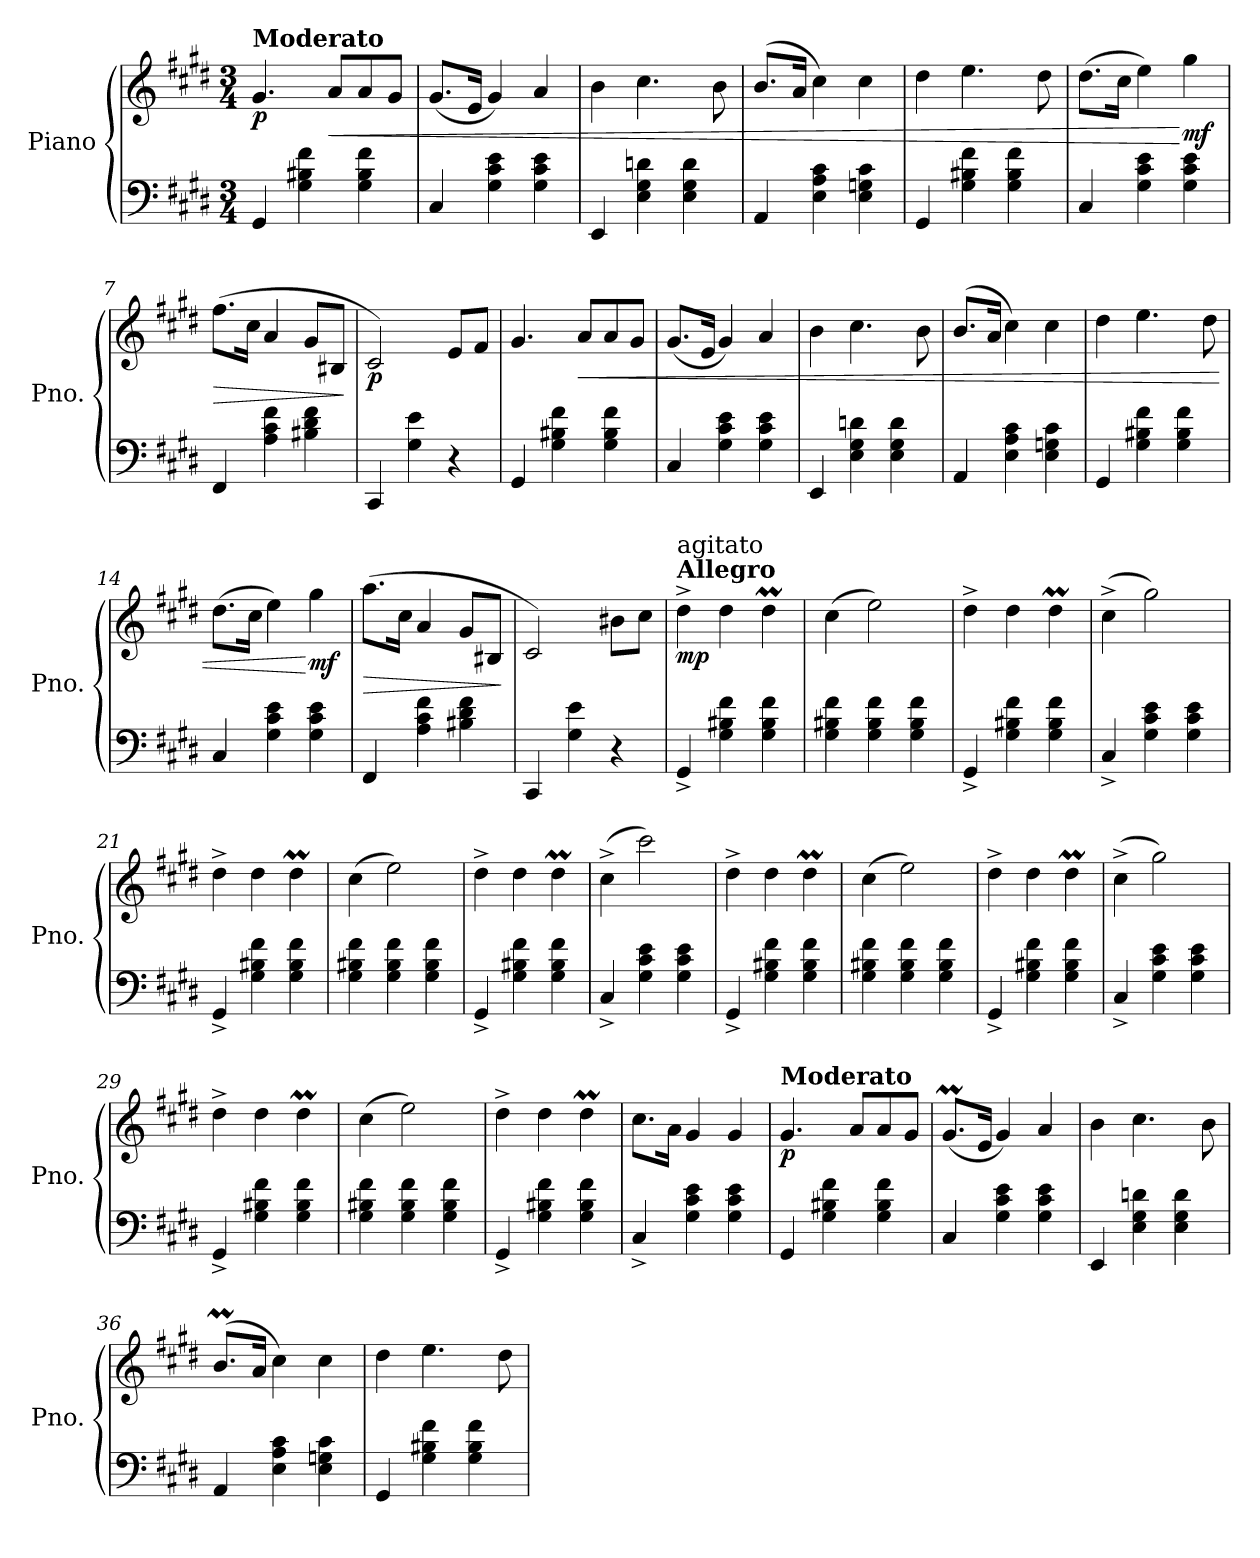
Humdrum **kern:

**kern	**kern	**dynam
*part1	*part1	*part1
*staff2	*staff1	*staff1/2
*I"Piano	*	*
*I'Pno.	*	*
*clefF4	*clefG2	*
*k[f#c#g#d#]	*k[f#c#g#d#]	*
*M3/4	*M3/4	*
=1	=1	=1
!	!LO:TX:a:B:t=Moderato	!
!	!	!LO:DY:b
4GG#/	4.g#/	p
4G#\ 4B#X\ 4f#\	.	.
!	!	!LO:HP:b
.	8a/L	<
4G#\ 4B#\ 4f#\	8a/	.
.	8g#/J	.
=2	=2	=2
4C#/	(8.g#/L	.
.	16e/Jk	.
4G#\ 4c#\ 4e\	4g#/)	.
4G#\ 4c#\ 4e\	4a/	.
=3	=3	=3
4EE/	4b\	.
4E\ 4G#\ 4dn\	4.cc#\	.
4E\ 4G#\ 4d\	.	.
.	8b\	.
=4	=4	=4
4AA/	(8.b/L	.
.	16a/Jk	.
4E\ 4A\ 4c#\	4cc#\)	.
4E\ 4Gn\ 4c#\	4cc#\	.
=5	=5	=5
4GG#/	4dd#\	.
4G#\ 4B#X\ 4f#\	4.ee\	.
4G#\ 4B#\ 4f#\	.	.
.	8dd#\	.
!!LO:LB:g=z
=6	=6	=6
4C#/	(8.dd#\L	.
.	16cc#\Jk	.
4G#\ 4c#\ 4e\	4ee\)	.
!	!	!LO:DY:n=1:b
4G#\ 4c#\ 4e\	4gg#\	[ mf
=7	=7	=7
!	!	!LO:HP:b
4FF#/	(8.ff#\L	>
.	16cc#\Jk	.
4A\ 4c#\ 4f#\	4a/	.
4B#X\ 4d#\ 4f#\	8g#/L	.
.	8B#X/J	.
.	.	]
=8	=8	=8
!	!	!LO:DY:b
4CC#/	2c#/)	p
4G#\ 4e\	.	.
4r	8e/L	.
.	8f#/J	.
=9	=9	=9
4GG#/	4.g#/	.
4G#\ 4B#X\ 4f#\	.	.
!	!	!LO:HP:b
.	8a/L	<
4G#\ 4B#\ 4f#\	8a/	.
.	8g#/J	.
=10	=10	=10
4C#/	(8.g#/L	.
.	16e/Jk	.
4G#\ 4c#\ 4e\	4g#/)	.
4G#\ 4c#\ 4e\	4a/	.
=11	=11	=11
4EE/	4b\	.
4E\ 4G#\ 4dn\	4.cc#\	.
4E\ 4G#\ 4d\	.	.
.	8b\	.
!!LO:LB:g=z
=12	=12	=12
4AA/	(8.b/L	.
.	16a/Jk	.
4E\ 4A\ 4c#\	4cc#\)	.
4E\ 4Gn\ 4c#\	4cc#\	.
=13	=13	=13
4GG#/	4dd#\	.
4G#\ 4B#X\ 4f#\	4.ee\	.
4G#\ 4B#\ 4f#\	.	.
.	8dd#\	.
=14	=14	=14
4C#/	(8.dd#\L	.
.	16cc#\Jk	.
4G#\ 4c#\ 4e\	4ee\)	.
!	!	!LO:DY:n=1:b
4G#\ 4c#\ 4e\	4gg#\	[ mf
=15	=15	=15
!	!	!LO:HP:b
4FF#/	(8.aa\L	>
.	16cc#\Jk	.
4A\ 4c#\ 4f#\	4a/	.
4B#X\ 4d#\ 4f#\	8g#/L	.
.	8B#X/J	.
.	.	]
=16	=16	=16
4CC#/	2c#/)	.
4G#\ 4e\	.	.
4r	8b#X\L	.
.	8cc#\J	.
!!LO:LB:g=z
=17	=17	=17
!	!LO:TX:a:B:t=Allegro	!
!	!LO:TX:a:t=agitato	!
!	!	!LO:DY:b
4GG#^/	4dd#^\	mp
4G#\ 4B#X\ 4f#\	4dd#\	.
4G#\ 4B#\ 4f#\	4dd#m\	.
=18	=18	=18
4G#\ 4B#X\ 4f#\	(4cc#\	.
4G#\ 4B#\ 4f#\	2ee\)	.
4G#\ 4B#\ 4f#\	.	.
=19	=19	=19
4GG#^/	4dd#^\	.
4G#\ 4B#X\ 4f#\	4dd#\	.
4G#\ 4B#\ 4f#\	4dd#m\	.
=20	=20	=20
4C#^/	(4cc#^\	.
4G#\ 4c#\ 4e\	2gg#\)	.
4G#\ 4c#\ 4e\	.	.
=21	=21	=21
4GG#^/	4dd#^\	.
4G#\ 4B#X\ 4f#\	4dd#\	.
4G#\ 4B#\ 4f#\	4dd#m\	.
=22	=22	=22
4G#\ 4B#X\ 4f#\	(4cc#\	.
4G#\ 4B#\ 4f#\	2ee\)	.
4G#\ 4B#\ 4f#\	.	.
=23	=23	=23
4GG#^/	4dd#^\	.
4G#\ 4B#X\ 4f#\	4dd#\	.
4G#\ 4B#\ 4f#\	4dd#m\	.
=24	=24	=24
4C#^/	(>4cc#^\	.
4G#\ 4c#\ 4e\	2ccc#\)	.
4G#\ 4c#\ 4e\	.	.
!!LO:LB:g=z
=25	=25	=25
4GG#^/	4dd#^\	.
4G#\ 4B#X\ 4f#\	4dd#\	.
4G#\ 4B#\ 4f#\	4dd#m\	.
=26	=26	=26
4G#\ 4B#X\ 4f#\	(4cc#\	.
4G#\ 4B#\ 4f#\	2ee\)	.
4G#\ 4B#\ 4f#\	.	.
=27	=27	=27
4GG#^/	4dd#^\	.
4G#\ 4B#X\ 4f#\	4dd#\	.
4G#\ 4B#\ 4f#\	4dd#m\	.
=28	=28	=28
4C#^/	(4cc#^\	.
4G#\ 4c#\ 4e\	2gg#\)	.
4G#\ 4c#\ 4e\	.	.
=29	=29	=29
4GG#^/	4dd#^\	.
4G#\ 4B#X\ 4f#\	4dd#\	.
4G#\ 4B#\ 4f#\	4dd#m\	.
=30	=30	=30
4G#\ 4B#X\ 4f#\	(4cc#\	.
4G#\ 4B#\ 4f#\	2ee\)	.
4G#\ 4B#\ 4f#\	.	.
=31	=31	=31
4GG#^/	4dd#^\	.
4G#\ 4B#X\ 4f#\	4dd#\	.
4G#\ 4B#\ 4f#\	4dd#m\	.
=32	=32	=32
4C#^/	8.cc#\L	.
.	16a\Jk	.
4G#\ 4c#\ 4e\	4g#/	.
4G#\ 4c#\ 4e\	4g#/	.
!!LO:PB:g=z
=33	=33	=33
!	!LO:TX:a:B:t=Moderato	!
!	!	!LO:DY:b
4GG#/	4.g#/	p
4G#\ 4B#X\ 4f#\	.	.
.	8a/L	.
4G#\ 4B#\ 4f#\	8a/	.
.	8g#/J	.
=34	=34	=34
4C#/	(8.g#m/L	.
.	16e/Jk	.
4G#\ 4c#\ 4e\	4g#/)	.
4G#\ 4c#\ 4e\	4a/	.
=35	=35	=35
4EE/	4b\	.
4E\ 4G#\ 4dn\	4.cc#\	.
4E\ 4G#\ 4d\	.	.
.	8b\	.
=36	=36	=36
4AA/	(8.bM/L	.
.	16a/Jk	.
4E\ 4A\ 4c#\	4cc#\)	.
4E\ 4Gn\ 4c#\	4cc#\	.
=37	=37	=37
4GG#/	4dd#\	.
4G#\ 4B#X\ 4f#\	4.ee\	.
4G#\ 4B#\ 4f#\	.	.
.	8dd#\	.
=	=	=
*-	*-	*-
